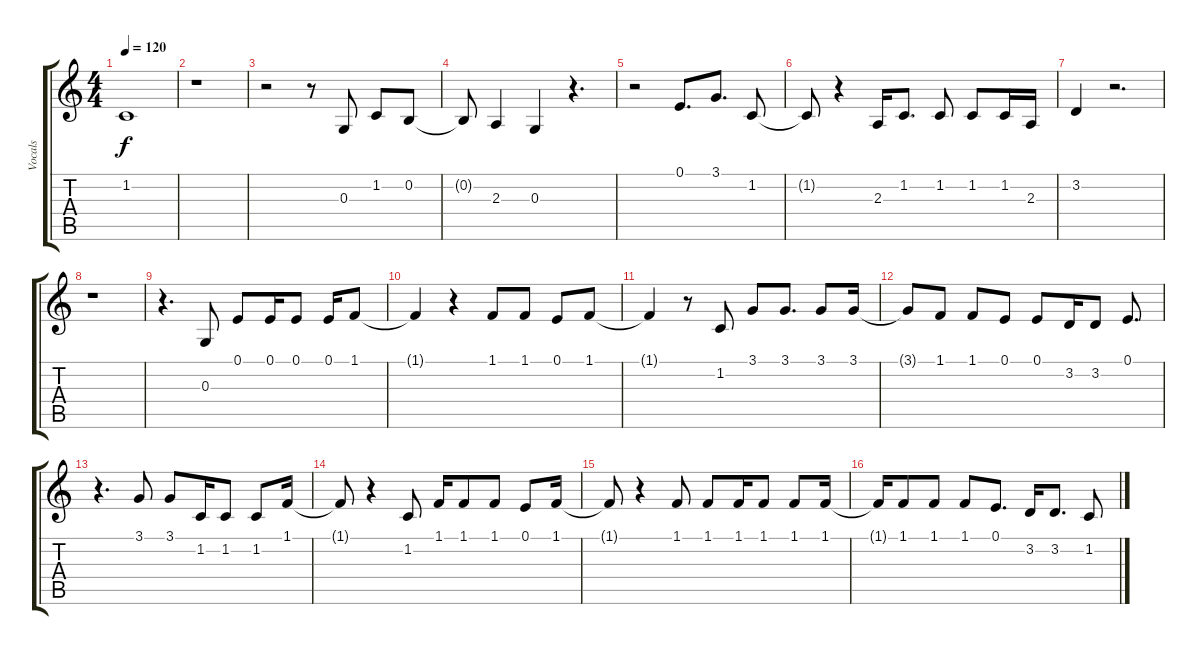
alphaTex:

\track ("Vocals" "Vocals") {instrument oboe}
\staff {score tabs}
\tuning (E4 B3 G3 D3 A2 E2) {hide}
\ts (4 4)
\tempo 120
\clef g2
\ks c
1.2.1{dy f} |
r.1 |
r.2 r.8 0.3.8 1.2.8 0.2.8 |
0.2{t}.8 2.3.4 0.3.4 r.4{d} |
r.2 0.1.8{d} 3.1.8{d} 1.2.8 |
1.2{t}.8 r.4 2.3.16 1.2.8{d} 1.2.8 1.2.8 1.2.16 2.3.16 |
3.2.4 r.2{d} |
r.1 |
r.4{d} 0.3.8 0.1.8 0.1.16 0.1.8 0.1.16 1.1.8 |
1.1{t}.4 r.4 1.1.8 1.1.8 0.1.8 1.1.8 |
1.1{t}.4 r.8 1.2.8 3.1.8 3.1.8{d} 3.1.8 3.1.16 |
3.1{t}.8 1.1.8 1.1.8 0.1.8 0.1.8 3.2.16 3.2.8 0.1.8{d} |
r.4{d} 3.1.8 3.1.8 1.2.16 1.2.8 1.2.8 1.1.16 |
1.1{t}.8 r.4 1.2.8 1.1.16 1.1.8 1.1.8 0.1.8 1.1.16 |
1.1{t}.8 r.4 1.1.8 1.1.8 1.1.16 1.1.8 1.1.8 1.1.16 |
1.1{t}.16 1.1.8 1.1.8 1.1.8 0.1.8{d} 3.2.16 3.2.8{d} 1.2.8
